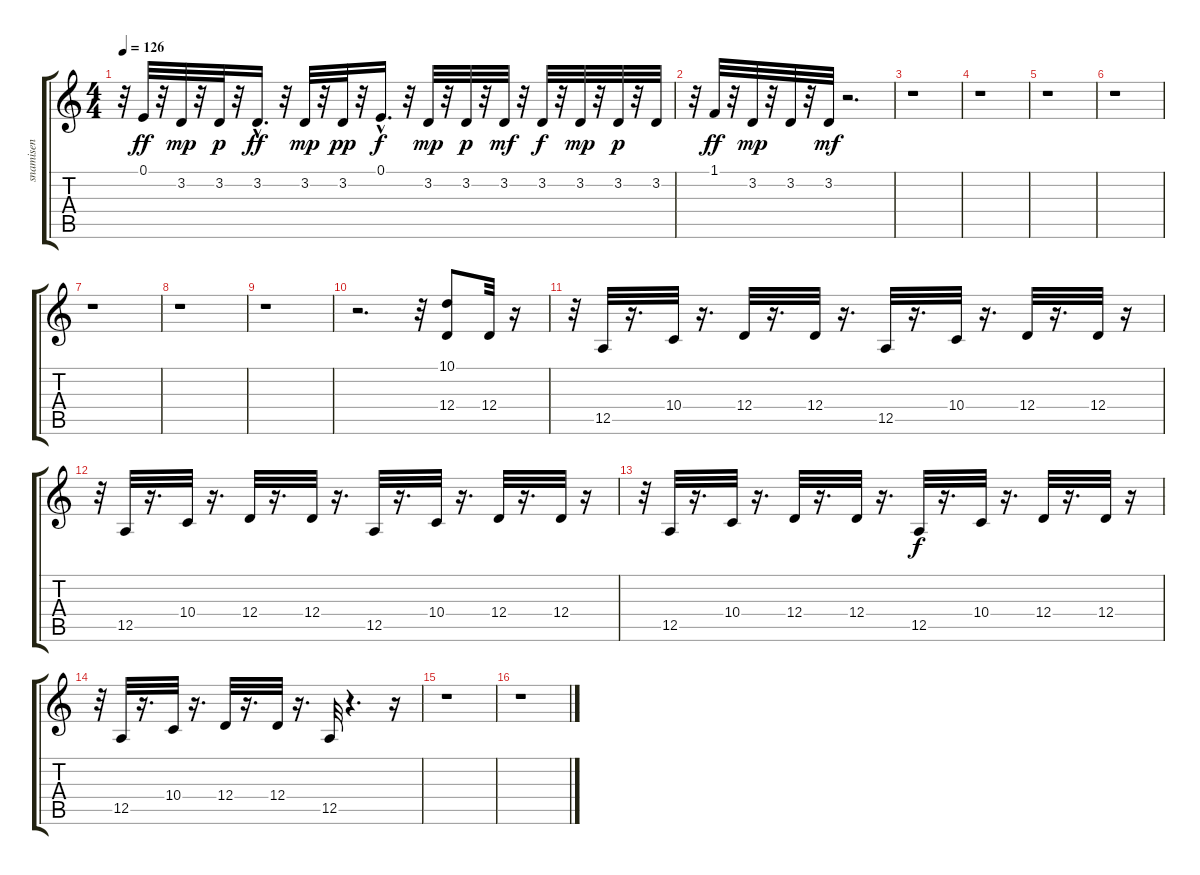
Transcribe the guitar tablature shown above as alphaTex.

\track ("snamisen" "snamisen") {instrument shamisen}
\staff {score tabs}
\tuning (E4 B3 G3 D3 A2 E2) {hide}
\ts (4 4)
\tempo 126
\clef g2
\ks c
r.32{dy mp} 0.1.32{dy ff} r.32 3.2.32{dy mp} r.32 3.2.32{dy p} r.32 3.2{hac}.16{d dy ff} r.32 3.2.32{dy mp} r.32 3.2.32{dy pp} r.32 0.1{hac}.16{d dy f} r.32 3.2.32{dy mp} r.32 3.2.32{dy p} r.32 3.2.32{dy mf} r.32 3.2.32{dy f} r.32 3.2.32{dy mp} r.32 3.2.32{dy p} r.32 3.2.32 |
r.32 1.1.32{dy ff} r.32 3.2.32{dy mp} r.32 3.2.32 r.32 3.2.32{dy mf} r.2{d} |
r.1 |
r.1 |
r.1 |
r.1 |
r.1 |
r.1 |
r.1 |
r.2{d} r.32 (10.1 12.4).8{balance 0} 12.4.32 r.16 |
r.32 12.5.32 r.16{d} 10.4.32 r.16{d} 12.4.32 r.16{d} 12.4.32 r.16{d} 12.5.32 r.16{d} 10.4.32 r.16{d} 12.4.32 r.16{d} 12.4.32 r.16 |
r.32 12.5.32 r.16{d} 10.4.32 r.16{d} 12.4.32 r.16{d} 12.4.32 r.16{d} 12.5.32 r.16{d} 10.4.32 r.16{d} 12.4.32 r.16{d} 12.4.32 r.16 |
r.32 12.5.32 r.16{d} 10.4.32 r.16{d} 12.4.32 r.16{d} 12.4.32 r.16{d} 12.5.32{dy f} r.16{d} 10.4.32 r.16{d} 12.4.32 r.16{d} 12.4.32 r.16 |
r.32 12.5.32 r.16{d} 10.4.32 r.16{d} 12.4.32 r.16{d} 12.4.32 r.16{d} 12.5.32 r.4{d} r.16 |
r.1 |
r.1
